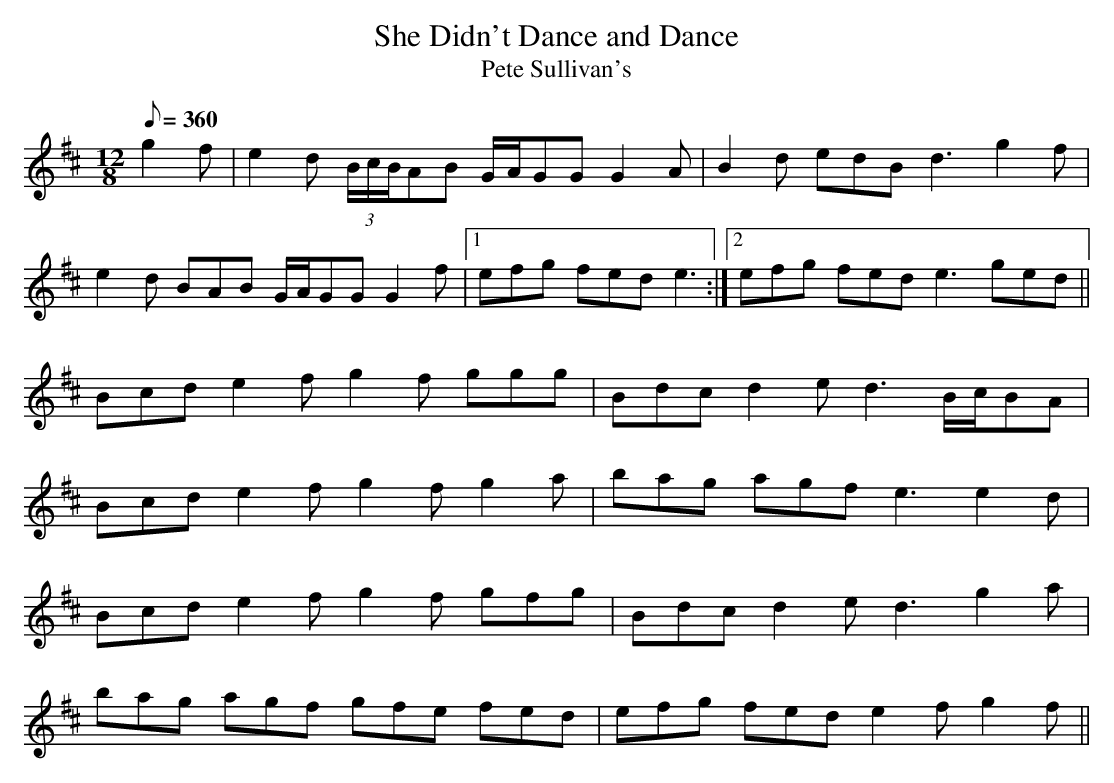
X:1
T: She Didn't Dance and Dance
T: Pete Sullivan's
L: 1/8
M: 12/8
Q: 360
K: D
g2f|e2d (3B/c/B/AB G/A/GG G2A|B2d edB d3 g2f|
e2d BAB G/A/GG G2f|1 efg fed e3 :|2 efg fed e3 ged||
Bcd e2f g2f ggg|Bdc d2e d3 B/c/BA|
Bcd e2f g2f g2a|bag agf e3 e2d|
Bcd e2f g2f gfg|Bdc d2e d3 g2a|
bag agf gfe fed|efg fed e2f g2f||
